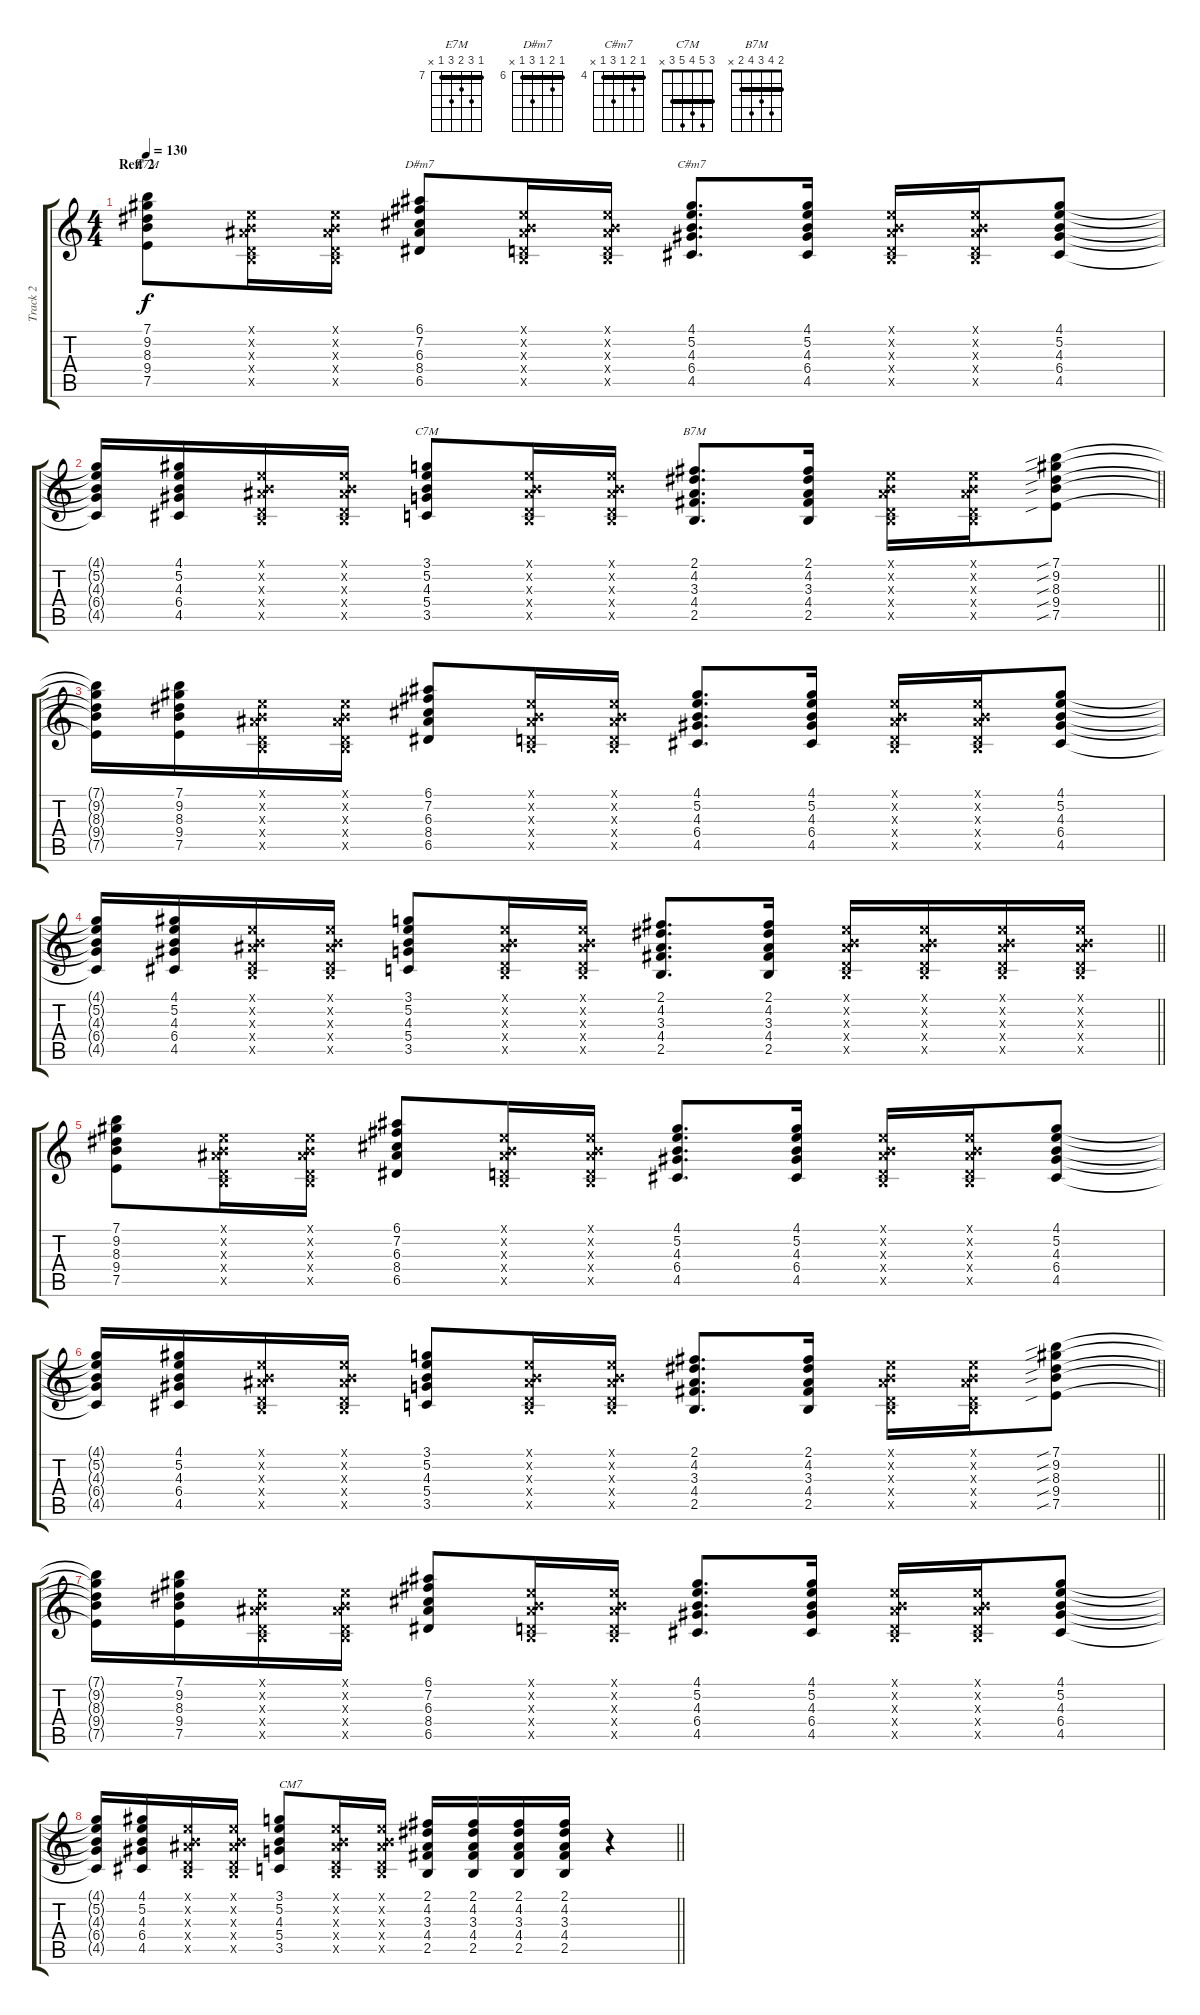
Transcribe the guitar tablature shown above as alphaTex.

\track ("Track 2" "Track 2") {instrument acousticguitarsteel}
\staff {score tabs}
\tuning (E4 B3 G3 D3 A2 E2) {hide}
\chord ("E7M" 7 9 8 9 7 x) {firstfret 7 barre 7}
\chord ("D#m7" 6 7 6 8 6 x) {firstfret 6 barre 6}
\chord ("C#m7" 4 5 4 6 4 x) {firstfret 4 barre 4}
\chord ("C7M" 3 5 4 5 3 x) {barre 3}
\chord ("B7M" 2 4 3 4 2 x) {barre 2}
\ts (4 4)
\section ("" "Reff 2")
\tempo 130
\clef g2
\ks c
(7.1 9.2 8.3 9.4 7.5).8{ch "E7M" dy f} (0.1{x} 0.2{x} 3.3{x} 0.4{x} 2.5{x}).16 (0.1{x} 0.2{x} 3.3{x} 0.4{x} 2.5{x}).16 (6.1 7.2 6.3 8.4 6.5).8{ch "D#m7"} (0.1{x} 0.2{x} 3.3{x} 0.4{x} 2.5{x}).16 (0.1{x} 0.2{x} 3.3{x} 0.4{x} 2.5{x}).16 (4.1 5.2 4.3 6.4 4.5).8{d ch "C#m7"} (4.1 5.2 4.3 6.4 4.5).16 (0.1{x} 0.2{x} 3.3{x} 0.4{x} 2.5{x}).16 (0.1{x} 0.2{x} 3.3{x} 0.4{x} 2.5{x}).16 (4.1 5.2 4.3 6.4 4.5).8 |
\barLineRight lightlight
(4.1{t} 5.2{t} 4.3{t} 6.4{t} 4.5{t}).16 (4.1 5.2 4.3 6.4 4.5).16 (0.1{x} 0.2{x} 3.3{x} 0.4{x} 2.5{x}).16 (0.1{x} 0.2{x} 3.3{x} 0.4{x} 2.5{x}).16 (3.1 5.2 4.3 5.4 3.5).8{ch "C7M"} (0.1{x} 0.2{x} 3.3{x} 0.4{x} 2.5{x}).16 (0.1{x} 0.2{x} 3.3{x} 0.4{x} 2.5{x}).16 (2.1 4.2 3.3 4.4 2.5).8{d ch "B7M"} (2.1 4.2 3.3 4.4 2.5).16 (0.1{x} 0.2{x} 3.3{x} 0.4{x} 2.5{x}).16 (0.1{x} 0.2{x} 3.3{x} 0.4{x} 2.5{x}).16 (7.1{sib} 9.2{sib} 8.3{sib} 9.4{sib} 7.5{sib}).8 |
(7.1{t} 9.2{t} 8.3{t} 9.4{t} 7.5{t}).16 (7.1 9.2 8.3 9.4 7.5).16 (0.1{x} 0.2{x} 3.3{x} 0.4{x} 2.5{x}).16 (0.1{x} 0.2{x} 3.3{x} 0.4{x} 2.5{x}).16 (6.1 7.2 6.3 8.4 6.5).8 (0.1{x} 0.2{x} 3.3{x} 0.4{x} 2.5{x}).16 (0.1{x} 0.2{x} 3.3{x} 0.4{x} 2.5{x}).16 (4.1 5.2 4.3 6.4 4.5).8{d} (4.1 5.2 4.3 6.4 4.5).16 (0.1{x} 0.2{x} 3.3{x} 0.4{x} 2.5{x}).16 (0.1{x} 0.2{x} 3.3{x} 0.4{x} 2.5{x}).16 (4.1 5.2 4.3 6.4 4.5).8 |
\barLineRight lightlight
(4.1{t} 5.2{t} 4.3{t} 6.4{t} 4.5{t}).16 (4.1 5.2 4.3 6.4 4.5).16 (0.1{x} 0.2{x} 3.3{x} 0.4{x} 2.5{x}).16 (0.1{x} 0.2{x} 3.3{x} 0.4{x} 2.5{x}).16 (3.1 5.2 4.3 5.4 3.5).8 (0.1{x} 0.2{x} 3.3{x} 0.4{x} 2.5{x}).16 (0.1{x} 0.2{x} 3.3{x} 0.4{x} 2.5{x}).16 (2.1 4.2 3.3 4.4 2.5).8{d} (2.1 4.2 3.3 4.4 2.5).16 (0.1{x} 0.2{x} 3.3{x} 0.4{x} 2.5{x}).16 (0.1{x} 0.2{x} 3.3{x} 0.4{x} 2.5{x}).16 (0.1{x} 0.2{x} 3.3{x} 0.4{x} 2.5{x}).16 (0.1{x} 0.2{x} 3.3{x} 0.4{x} 2.5{x}).16 |
(7.1 9.2 8.3 9.4 7.5).8 (0.1{x} 0.2{x} 3.3{x} 0.4{x} 2.5{x}).16 (0.1{x} 0.2{x} 3.3{x} 0.4{x} 2.5{x}).16 (6.1 7.2 6.3 8.4 6.5).8 (0.1{x} 0.2{x} 3.3{x} 0.4{x} 2.5{x}).16 (0.1{x} 0.2{x} 3.3{x} 0.4{x} 2.5{x}).16 (4.1 5.2 4.3 6.4 4.5).8{d} (4.1 5.2 4.3 6.4 4.5).16 (0.1{x} 0.2{x} 3.3{x} 0.4{x} 2.5{x}).16 (0.1{x} 0.2{x} 3.3{x} 0.4{x} 2.5{x}).16 (4.1 5.2 4.3 6.4 4.5).8 |
\barLineRight lightlight
(4.1{t} 5.2{t} 4.3{t} 6.4{t} 4.5{t}).16 (4.1 5.2 4.3 6.4 4.5).16 (0.1{x} 0.2{x} 3.3{x} 0.4{x} 2.5{x}).16 (0.1{x} 0.2{x} 3.3{x} 0.4{x} 2.5{x}).16 (3.1 5.2 4.3 5.4 3.5).8 (0.1{x} 0.2{x} 3.3{x} 0.4{x} 2.5{x}).16 (0.1{x} 0.2{x} 3.3{x} 0.4{x} 2.5{x}).16 (2.1 4.2 3.3 4.4 2.5).8{d} (2.1 4.2 3.3 4.4 2.5).16 (0.1{x} 0.2{x} 3.3{x} 0.4{x} 2.5{x}).16 (0.1{x} 0.2{x} 3.3{x} 0.4{x} 2.5{x}).16 (7.1{sib} 9.2{sib} 8.3{sib} 9.4{sib} 7.5{sib}).8 |
(7.1{t} 9.2{t} 8.3{t} 9.4{t} 7.5{t}).16 (7.1 9.2 8.3 9.4 7.5).16 (0.1{x} 0.2{x} 3.3{x} 0.4{x} 2.5{x}).16 (0.1{x} 0.2{x} 3.3{x} 0.4{x} 2.5{x}).16 (6.1 7.2 6.3 8.4 6.5).8 (0.1{x} 0.2{x} 3.3{x} 0.4{x} 2.5{x}).16 (0.1{x} 0.2{x} 3.3{x} 0.4{x} 2.5{x}).16 (4.1 5.2 4.3 6.4 4.5).8{d} (4.1 5.2 4.3 6.4 4.5).16 (0.1{x} 0.2{x} 3.3{x} 0.4{x} 2.5{x}).16 (0.1{x} 0.2{x} 3.3{x} 0.4{x} 2.5{x}).16 (4.1 5.2 4.3 6.4 4.5).8 |
\barLineRight lightlight
(4.1{t} 5.2{t} 4.3{t} 6.4{t} 4.5{t}).16 (4.1 5.2 4.3 6.4 4.5).16 (0.1{x} 0.2{x} 3.3{x} 0.4{x} 2.5{x}).16 (0.1{x} 0.2{x} 3.3{x} 0.4{x} 2.5{x}).16 (3.1 5.2 4.3 5.4 3.5).8{txt "CM7"} (0.1{x} 0.2{x} 3.3{x} 0.4{x} 2.5{x}).16 (0.1{x} 0.2{x} 3.3{x} 0.4{x} 2.5{x}).16 (2.1 4.2 3.3 4.4 2.5).16 (2.1 4.2 3.3 4.4 2.5).16 (2.1 4.2 3.3 4.4 2.5).16 (2.1 4.2 3.3 4.4 2.5).16 r.4
